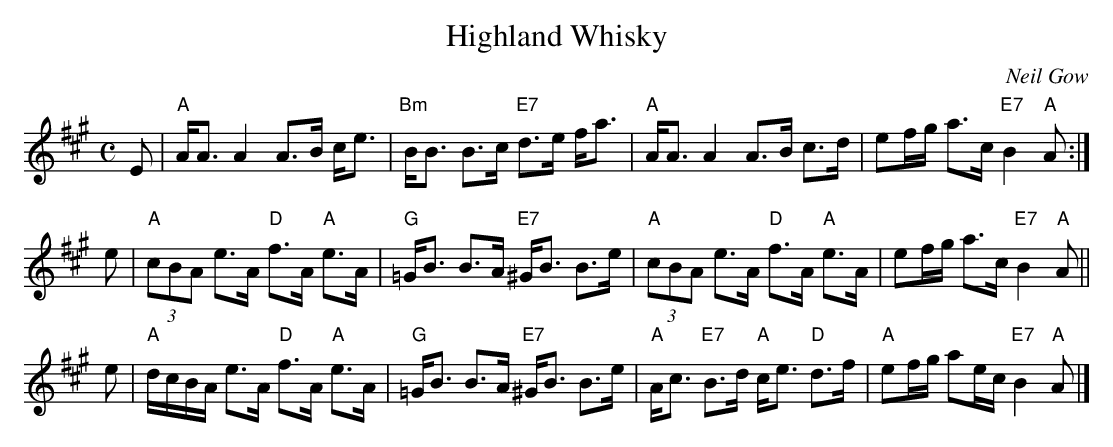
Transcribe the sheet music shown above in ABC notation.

X:1
T:Highland Whisky
C:Neil Gow
M:C
L:1/8
K:A
  E \
| "A"A<A A2 A>B c<e | "Bm"B<B B>c "E7"d>e f<a \
| "A"A<A A2 A>B c>d | ef/g/ a>c "E7"B2 "A"A :|
  e \
| "A"(3cBA e>A "D"f>A "A"e>A | "G"=G<B B>A "E7"^G<B B>e \
| "A"(3cBA e>A "D"f>A "A"e>A | ef/g/ a>c "E7"B2 "A"A ||
  e \
| "A"d/c/B/A/ e>A "D"f>A "A"e>A | "G"=G<B B>A "E7"^G<B B>e \
| "A"A<c "E7"B>d "A"c<e "D"d>f | "A"ef/g/ ae/c/ "E7"B2 "A"A |]
